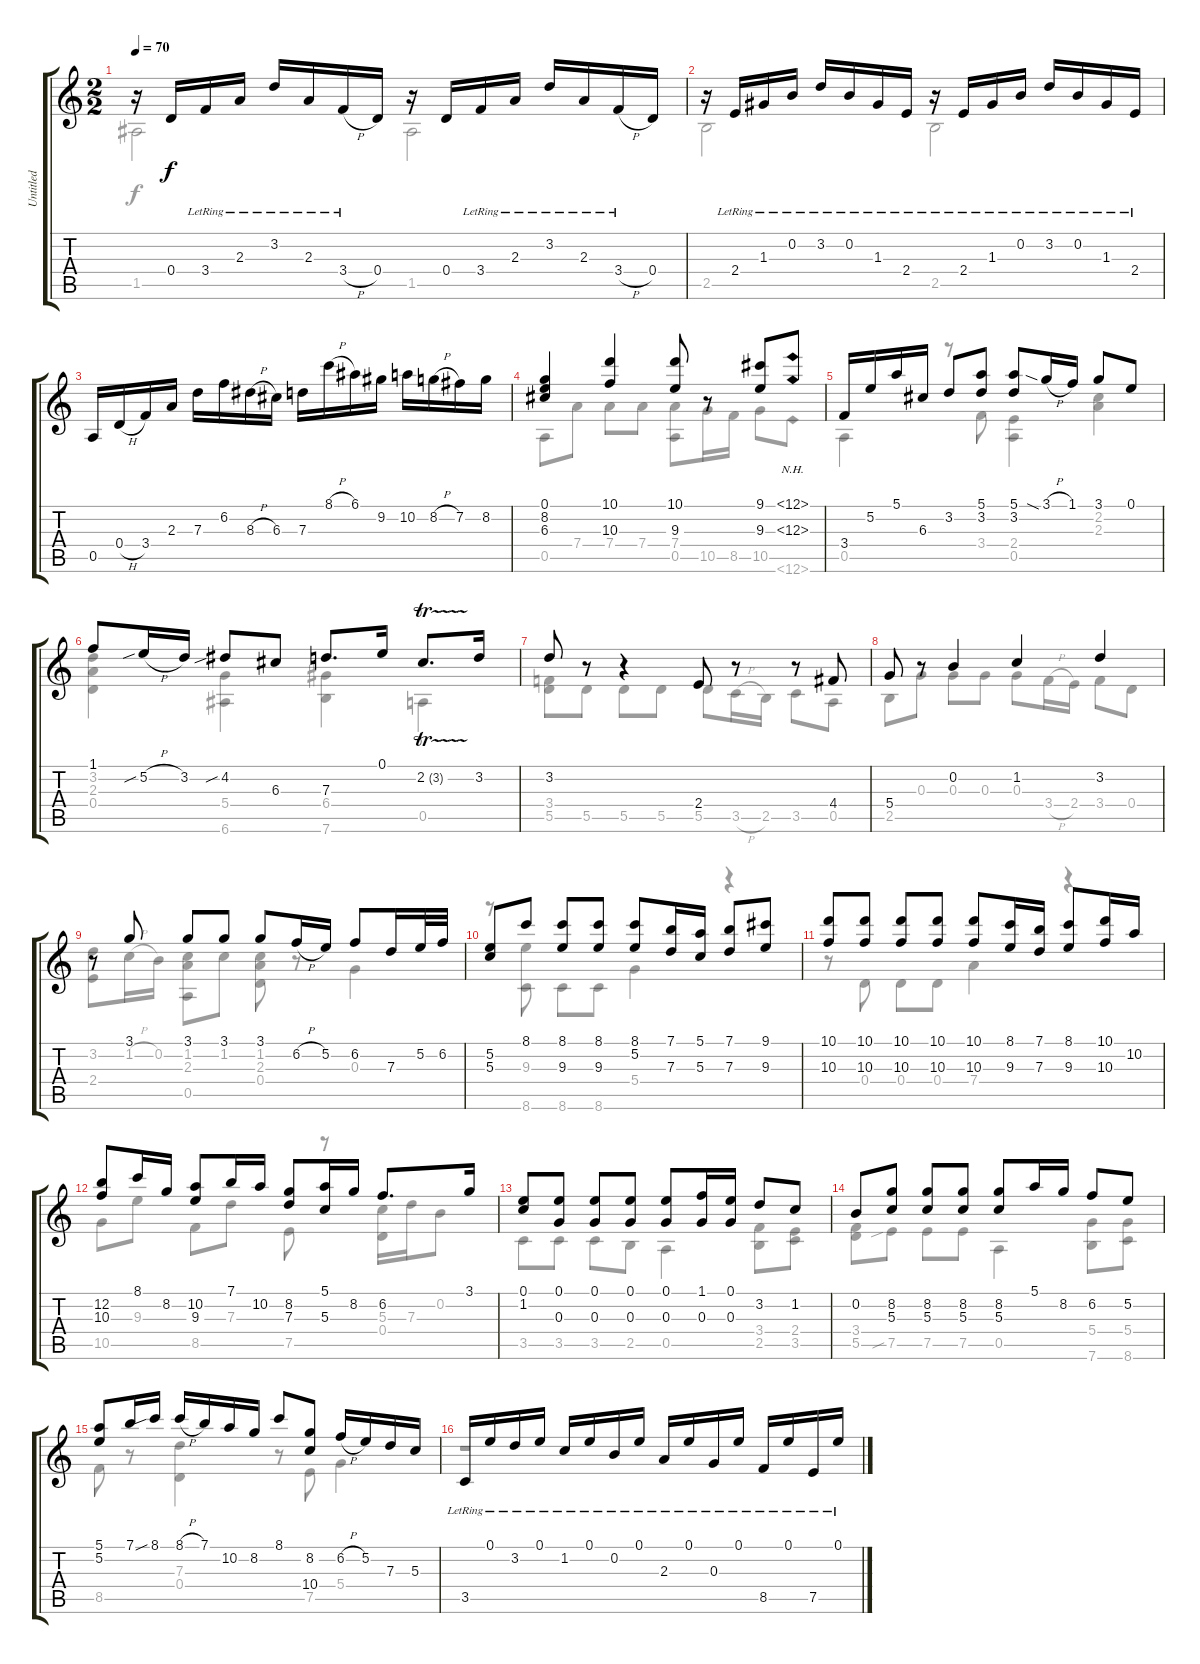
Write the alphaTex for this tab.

\track ("Untitled" "Untitled") {instrument acousticguitarnylon}
\staff {score tabs}
\tuning (E4 B3 G3 D3 A2 E2) {hide}
\voice
\ts (2 2)
\tempo 70
\clef g2
\ks c
r.16{dy f} 0.4.16 3.4{lr}.16 2.3{lr}.16 3.2{lr}.16 2.3{lr}.16 3.4{h lr}.16 0.4.16 r.16 0.4.16 3.4{lr}.16 2.3{lr}.16 3.2{lr}.16 2.3{lr}.16 3.4{h lr}.16 0.4.16 |
r.16 2.4{lr}.16 1.3{lr}.16 0.2{lr}.16 3.2{lr}.16 0.2{lr}.16 1.3{lr}.16 2.4{lr}.16 r.16 2.4{lr}.16 1.3{lr}.16 0.2{lr}.16 3.2{lr}.16 0.2{lr}.16 1.3{lr}.16 2.4{lr}.16 |
0.5.16 0.4{h}.16 3.4.16 2.3.16 7.3.16 6.2.16 8.3{h}.16 6.3.16 7.3.16 8.1{h}.16 6.1.16 9.2.16 10.2.16 8.2{h}.16 7.2.16 8.2.16 |
(0.1 8.2 6.3).4 (10.1 10.3).4 (10.1 9.3).8 r.8 (9.1 9.3).8 (12.1{nh} 12.3{nh}).8 |
3.4.16 5.2.16 5.1.16 6.3.16 3.2.8 (5.1 3.2).8 (5.1 3.2).8 3.1{sia h}.16 1.1.16 3.1.8 0.1.8 |
1.1.8 5.2{sib h}.16 3.2.16 4.2{sib}.8 6.3.8 7.3.8{d} 0.1.16 2.2{tr (3 32)}.8{d} 3.2.16 |
3.2.8 r.8 r.4 2.4.8 r.8 r.8 4.4.8 |
5.4.8 r.8 0.2.4 1.2.4 3.2.4 |
r.8 3.1.8 3.1.8 3.1.8 3.1.8 6.2{h}.16 5.2.16 6.2.8 7.3.16 5.2.32 6.2.32 |
(5.2 5.3).8 8.1.8 (8.1 9.3).8 (8.1 9.3).8 (8.1 5.2).8 (7.1 7.3).16 (5.1 5.3).16 (7.1 7.3).8 (9.1 9.3).8 |
(10.1 10.3).8 (10.1 10.3).8 (10.1 10.3).8 (10.1 10.3).8 (10.1 10.3).8 (8.1 9.3).16 (7.1 7.3).16 (8.1 9.3).8 (10.1 10.3).16 10.2.16 |
(12.2 10.3).8 8.1.16 8.2.16 (10.2 9.3).8 7.1.16 10.2.16 (8.2 7.3).8 (5.1 5.3).16 8.2.16 6.2.8{d} 3.1.16 |
(0.1 1.2).8 (0.1 0.3).8 (0.1 0.3).8 (0.1 0.3).8 (0.1 0.3).8 (1.1 0.3).16 (0.1 0.3).16 3.2.8 1.2.8 |
0.2.8 (8.2 5.3).8 (8.2 5.3).8 (8.2 5.3).8 (8.2 5.3).8 5.1.16 8.2.16 6.2.8 5.2.8 |
(5.1 5.2).8 7.1.16 8.1{sib}.16 8.1{h}.16 7.1.16 10.2.16 8.2.16 8.1.8 (8.2 10.4).8 6.2{h}.16 5.2.16 7.3.16 5.3.16 |
3.5{lr}.16 0.1{lr}.16 3.2{lr}.16 0.1{lr}.16 1.2{lr}.16 0.1{lr}.16 0.2{lr}.16 0.1{lr}.16 2.3{lr}.16 0.1{lr}.16 0.3{lr}.16 0.1{lr}.16 8.5{lr}.16 0.1{lr}.16 7.5{lr}.16 0.1{lr}.16
\voice
\clef g2
\ottava regular
\simile none
\ks c
1.5.2{dy f} 1.5.2 |
2.5.2 2.5.2 |
|
0.5.8 7.4.8 7.4.8 7.4.8 (7.4 0.5).8 10.5.16 8.5.16 10.5.8 12.6{nh}.8 |
0.5.4 r.8 3.4.8 (2.4 0.5).4 (2.2 2.3).4 |
(3.2 2.3 0.4).4 (5.4 6.6).4 (6.4 7.6).4 0.5.4 |
(3.4 5.5).8 5.5.8 5.5.8 5.5.8 5.5.8 3.5{h}.16 2.5.16 3.5.8 0.5.8 |
2.5.8 0.3.8 0.3.8 0.3.8 0.3.8 3.4{h}.16 2.4.16 3.4.8 0.4.8 |
(3.2 2.4).8 1.2{h}.16 0.2.16 (1.2 2.3 0.5).8 1.2.8 (1.2 2.3 0.4).8 r.8 0.3.4 |
r.8 (9.3 8.6).8 8.6.8 8.6.8 5.4.4 r.4 |
r.8 0.4.8 0.4.8 0.4.8 7.4.4 r.4 |
10.5.8 9.3.8 8.5.8 7.3.8 7.5.8 r.8 (5.3 0.4).16 7.3.16 0.2.8 |
3.5.8 3.5.8 3.5.8 2.5.8 0.5.4 (3.4 2.5).8 (2.4 3.5).8 |
(3.4 5.5).8 7.5{sib}.8 7.5.8 7.5.8 0.5.4 (5.4 7.6).8 (5.4 8.6).8 |
8.5.8 r.8 (7.3 0.4).4 r.8 7.5.8 5.4.4 |
r.1
